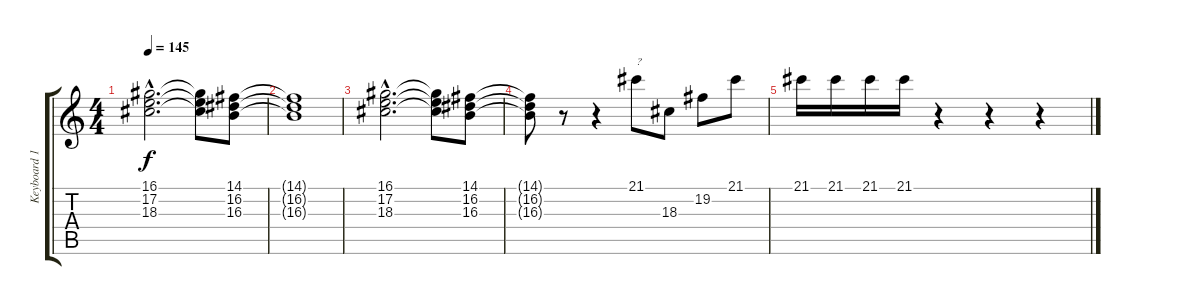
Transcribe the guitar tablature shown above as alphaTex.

\track ("Keyboard 1" "Keyboard 1") {instrument stringensemble1}
\staff {score tabs}
\tuning (E4 B3 G3 D3 A2 E2) {hide}
\ts (4 4)
\tempo 145
\clef g2
\ks c
(16.1{hac} 17.2{hac} 18.3{hac}).2{d dy f} (16.1{t} 17.2{t} 18.3{t}).8 (14.1 16.2 16.3).8 |
(14.1{t} 16.2{t} 16.3{t}).1 |
(16.1{hac} 17.2{hac} 18.3{hac}).2{d} (16.1{t} 17.2{t} 18.3{t}).8 (14.1 16.2 16.3).8 |
(14.1{t} 16.2{t} 16.3{t}).8 r.8 r.4 21.1.8{txt "?" volume 8 instrument musicbox} 18.3.8 19.2.8 21.1.8 |
21.1.16{volume 0} 21.1.16 21.1.16 21.1.16 r.4 r.4 r.4
